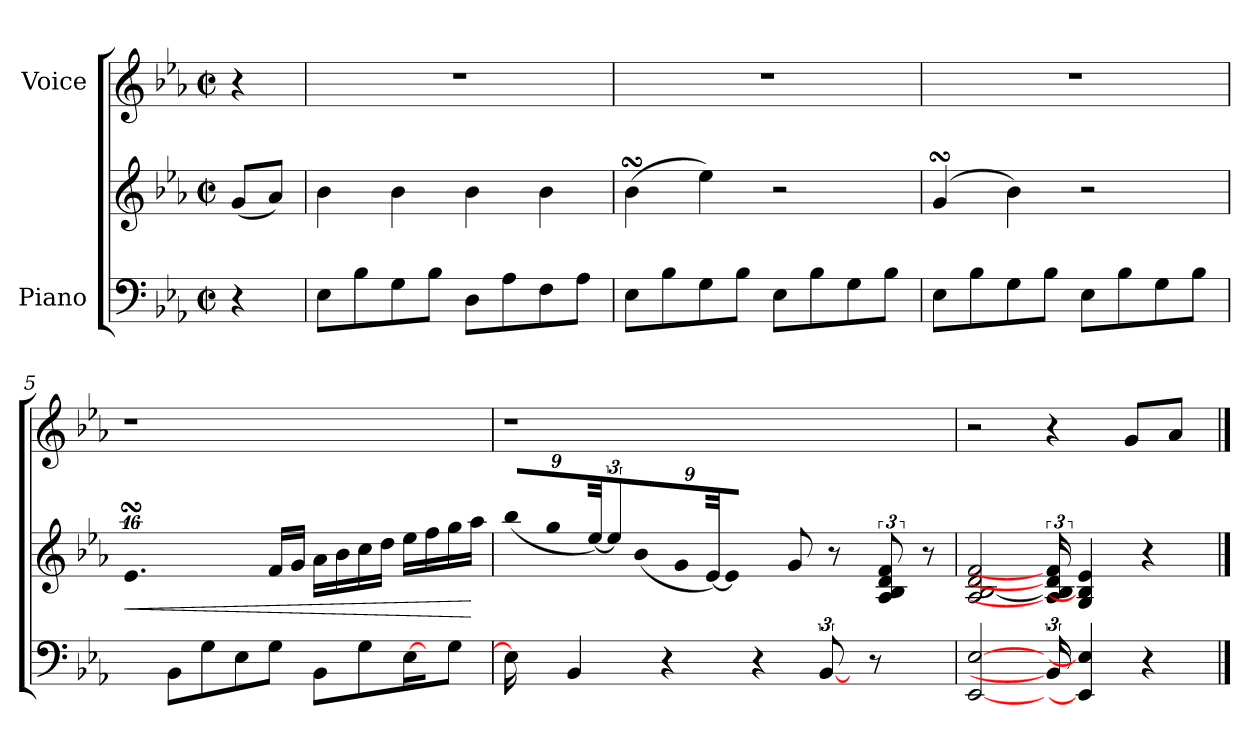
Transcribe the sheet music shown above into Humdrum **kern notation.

**kern	**kern	**dynam	**kern
*part2	*part2	*part2	*part1
*staff3	*staff2	*staff2/3	*staff1
*I"Piano	*	*	*I"Voice
*clefF4	*clefG2	*	*clefG2
*k[b-e-a-]	*k[b-e-a-]	*	*k[b-e-a-]
*E-:	*E-:	*	*E-:
*M2/2	*M2/2	*	*M2/2
*met(c|)	*met(c|)	*	*met(c|)
=1	=1	=1	=1
4r	(8gi/L	.	4r
.	8a-i/J)	.	.
=2	=2	=2	=2
8E-i\L	4b-i\	.	1r
8B-i\	.	.	.
8Gi\	4b-i\	.	.
8B-i\J	.	.	.
8Di\L	4b-i\	.	.
8A-i\	.	.	.
8Fi\	4b-i\	.	.
8A-i\J	.	.	.
=3	=3	=3	=3
8E-i\L	(4b-sSSSi\	.	1r
8B-i\	.	.	.
8Gi\	4ee-i\)	.	.
8B-i\J	.	.	.
8E-i\L	2r	.	.
8B-i\	.	.	.
8Gi\	.	.	.
8B-i\J	.	.	.
=4	=4	=4	=4
8E-i\L	(4gsSsSi/	.	1r
8B-i\	.	.	.
8Gi\	4b-i\)	.	.
8B-i\J	.	.	.
8E-i\L	2r	.	.
8B-i\	.	.	.
8Gi\	.	.	.
8B-i\J	.	.	.
=5	=5	=5	=5
!	!LO:N:vis=4.	!LO:HP:b	!
8.ryy	16%9e-sSSsi/	<	1r
8BB-i\L	.	.	.
8Gi\	.	.	.
8E-i\	.	.	.
8Gi\J	16fi/LL	.	.
.	16gi/JJ	.	.
8BB-i\L	16a-i\LL	.	.
.	16b-i\	.	.
8Gi\	16cci\	.	.
.	16ddi\JJ	.	.
[16E-i\	16ee-i\LL	.	.
16ryy	16ffi\	.	8.ryy
8Gi\J	16ggi\	.	.
.	16aa-i\JJ	[	.
=6	=6	=6	=6
!	!LO:N:vis=8	!	!
16E-i\]	(9bb-i\L	.	1r
48%5ryy	.	.	.
!	!LO:N:vis=8	!	!
.	9ggi\	.	.
4BB-i/	.	.	.
.	[36ee-i\J)	.	.
.	12ee-i\J]	.	.
!	!LO:N:vis=8	!	!
.	(9b-i/L	.	.
4r	.	.	.
!	!LO:N:vis=8	!	!
.	9gi/	.	.
.	[36e-i/J)	.	.
.	12e-i/J]	.	.
4r	8gi/	.	.
.	8r	.	.
[12BB-i/	[12A-i/ [12B-i/ [12di/ [12fi/	.	.
24ryy	24ryy	.	6ryy
8r	8r	.	.
=7	=7	=7	=7
[2EE-i/ [2E-i/	(2A-i/ [2B-i/ 2di/ 2fi/	.	2r
24BB-i/]	24A-i/] 24B-i/] 24di/] 24fi/]	.	4r
4EE-i/] 4E-i/]	4Gi/ 4B-i/] 4e-i/	.	.
.	.	.	8gi/L
4r	4r	.	.
.	.	.	8a-i/J
.	.	.	24ryy
==	==	==	==
*-	*-	*-	*-
